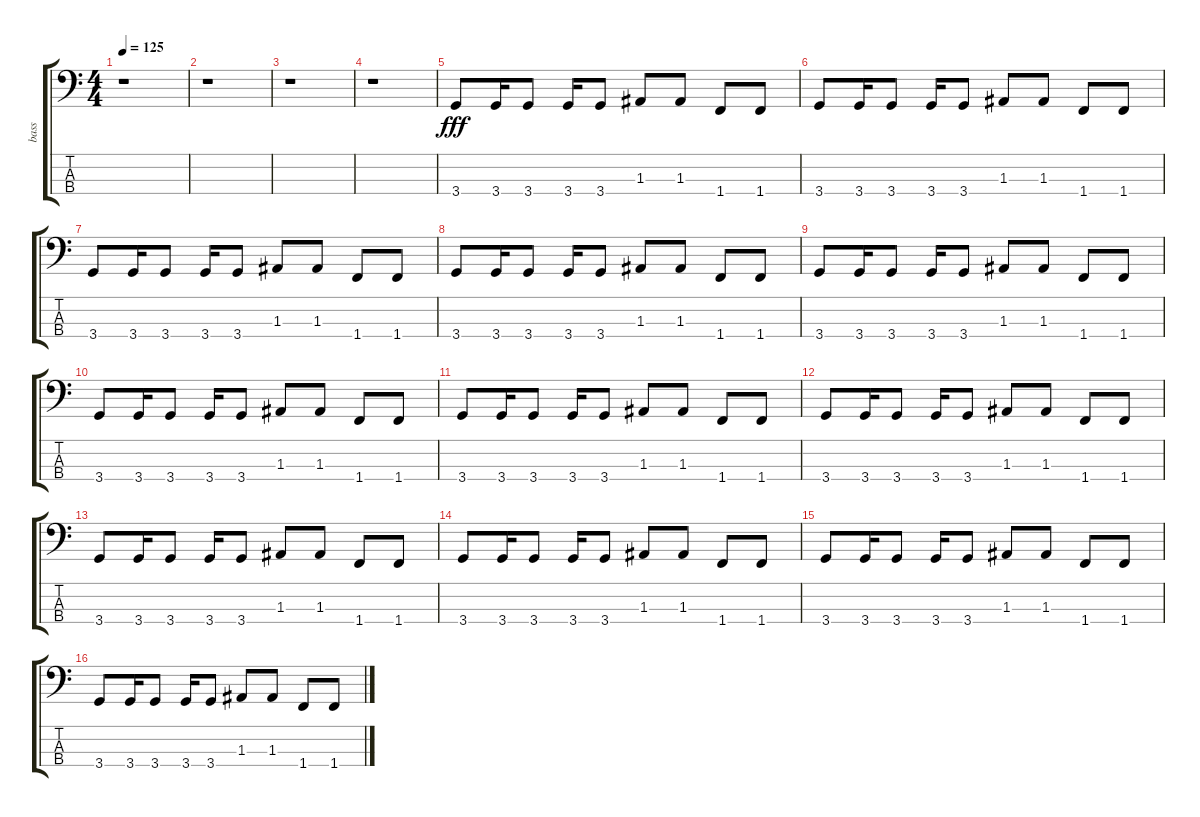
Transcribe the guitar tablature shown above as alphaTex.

\track ("bass" "bass") {instrument electricbasspick}
\staff {score tabs}
\tuning (G2 D2 A1 E1) {hide}
\ts (4 4)
\tempo 125
\clef f4
\ks c
r.1{dy fff instrument electricbasspick} |
r.1 |
r.1 |
r.1 |
3.4.8 3.4.16 3.4.8 3.4.16 3.4.8 1.3.8 1.3.8 1.4.8 1.4.8 |
3.4.8 3.4.16 3.4.8 3.4.16 3.4.8 1.3.8 1.3.8 1.4.8 1.4.8 |
3.4.8 3.4.16 3.4.8 3.4.16 3.4.8 1.3.8 1.3.8 1.4.8 1.4.8 |
3.4.8 3.4.16 3.4.8 3.4.16 3.4.8 1.3.8 1.3.8 1.4.8 1.4.8 |
3.4.8 3.4.16 3.4.8 3.4.16 3.4.8 1.3.8 1.3.8 1.4.8 1.4.8 |
3.4.8 3.4.16 3.4.8 3.4.16 3.4.8 1.3.8 1.3.8 1.4.8 1.4.8 |
3.4.8 3.4.16 3.4.8 3.4.16 3.4.8 1.3.8 1.3.8 1.4.8 1.4.8 |
3.4.8 3.4.16 3.4.8 3.4.16 3.4.8 1.3.8 1.3.8 1.4.8 1.4.8 |
3.4.8 3.4.16 3.4.8 3.4.16 3.4.8 1.3.8 1.3.8 1.4.8 1.4.8 |
3.4.8 3.4.16 3.4.8 3.4.16 3.4.8 1.3.8 1.3.8 1.4.8 1.4.8 |
3.4.8 3.4.16 3.4.8 3.4.16 3.4.8 1.3.8 1.3.8 1.4.8 1.4.8 |
3.4.8 3.4.16 3.4.8 3.4.16 3.4.8 1.3.8 1.3.8 1.4.8 1.4.8
